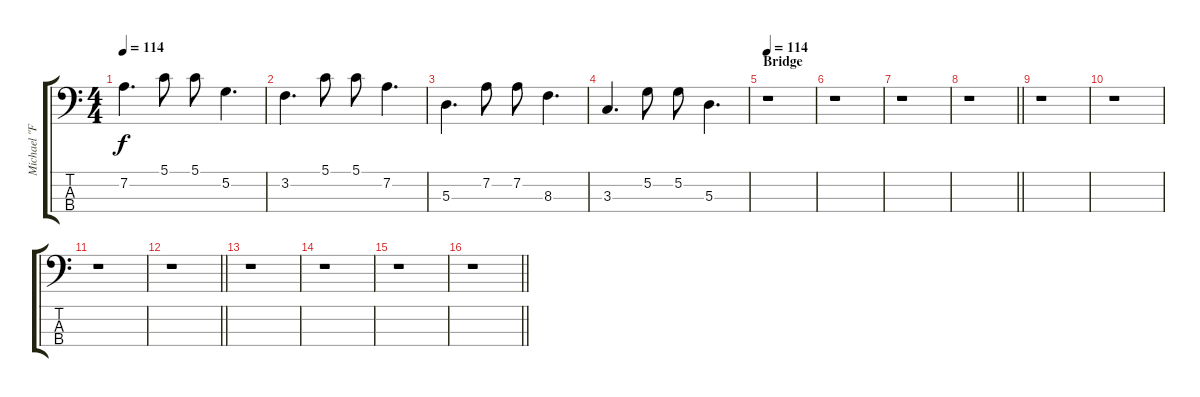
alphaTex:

\track ("Michael \"Flea\" Balzary | Bass" "Michael \"F") {instrument electricbasspick}
\staff {score tabs}
\tuning (G2 D2 A1 E1) {hide}
\ts (4 4)
\tempo 114
\clef f4
\ks c
7.2.4{d dy f} 5.1.8 5.1.8 5.2.4{d} |
3.2.4{d} 5.1.8 5.1.8 7.2.4{d} |
5.3.4{d} 7.2.8 7.2.8 8.3.4{d} |
3.3.4{d} 5.2.8 5.2.8 5.3.4{d} |
\section ("" "Bridge")
\tempo 114
r.1 |
r.1 |
r.1 |
\barLineRight lightlight
r.1 |
r.1 |
r.1 |
r.1 |
\barLineRight lightlight
r.1 |
r.1 |
r.1 |
r.1 |
\barLineRight lightlight
r.1
